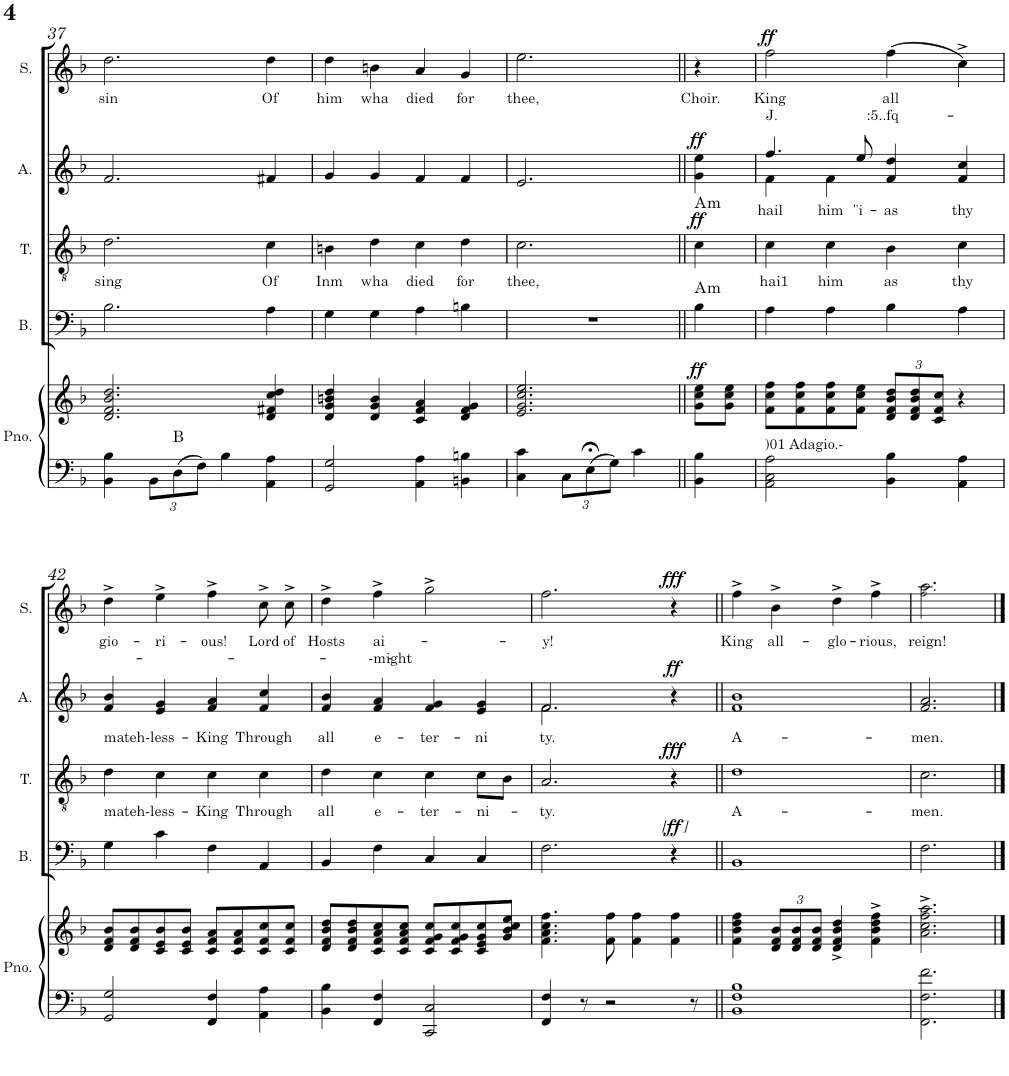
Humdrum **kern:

**kern	**kern	**dynam	**harte	**kern	**dynam	**harte	**kern	**text	**dynam	**harte	**kern	**text	**dynam	**kern	**text	**text	**dynam
*part5	*part5	*part5	*part5	*part4	*part4	*part4	*part3	*part3	*part3	*part3	*part2	*part2	*part2	*part1	*part1	*part1	*part1
*staff6	*staff5	*staff5/6	*	*staff4	*staff4	*	*staff3	*staff3	*staff3	*	*staff2	*staff2	*staff2	*staff1	*staff1	*staff1	*staff1
*I"Piano	*	*	*	*I"B.	*	*	*I"T.	*	*	*	*I"A.	*	*	*I"S.	*	*	*
*I'Pno.	*	*	*	*I'B.	*	*	*I'T.	*	*	*	*I'A.	*	*	*I'S.	*	*	*
!!LO:PB:g=z
*clefF4	*clefG2	*	*	*clefF4	*	*	*clefGv2	*	*	*	*clefG2	*	*	*clefG2	*	*	*
*k[b-]	*k[b-]	*	*	*k[b-]	*	*	*k[b-]	*	*	*	*k[b-]	*	*	*k[b-]	*	*	*
*M4/4	*M4/4	*	*	*	*	*	*	*	*	*	*M4/4	*	*	*M4/4	*	*	*
=37	=37	=37	=37	=37	=37	=37	=37	=37	=37	=37	=37	=37	=37	=37	=37	=37	=37
!	!	!	!	!	!	!	!	!LO:LY:b	!	!	!	!	!	!	!LO:LY:b	!	!
*	*^	*	*	*	*	*	*	*	*	*	*	*	*	*	*	*	*
4BB-\ 4B-\	2.d/ 2.f/ 2.b-/ 2.dd/	3ryy	.	.	2.B-\	.	.	2.d\	sing	.	.	2.f/	.	.	2.dd\	sin	.	.
*Xbrackettup	*	*	*	*	*	*	*	*	*	*	*	*	*	*	*	*	*	*
12BB-\L	.	.	.	.	.	.	.	.	.	.	.	.	.	.	.	.	.	.
12D\	.	3%2ryy	.	B:maj	.	.	.	.	.	.	.	.	.	.	.	.	.	.
12F\J	.	.	.	.	.	.	.	.	.	.	.	.	.	.	.	.	.	.
4B-\	.	.	.	.	.	.	.	.	.	.	.	.	.	.	.	.	.	.
!	!	!	!	!	!	!	!	!	!LO:LY:b	!	!	!	!	!	!	!LO:LY:b	!	!
4AA\ 4A\	4d/ 4f#X/ 4cc/ 4dd/	.	.	.	4A\	.	.	4c\	Of	.	.	4f#X/	.	.	4dd\	Of	.	.
=38	=38	=38	=38	=38	=38	=38	=38	=38	=38	=38	=38	=38	=38	=38	=38	=38	=38	=38
!	!	!	!	!	!	!	!	!	!LO:LY:b	!	!	!	!	!	!	!LO:LY:b	!	!
*	*v	*v	*	*	*	*	*	*	*	*	*	*	*	*	*	*	*	*
2GG/ 2G/	4d/ 4g/ 4bn/ 4dd/	.	.	4G\	.	.	4Bn\	Inm	.	.	4g/	.	.	4dd\	him	.	.
!	!	!	!	!	!	!	!	!LO:LY:b	!	!	!	!	!	!	!LO:LY:b	!	!
.	4d/ 4g/ 4b/	.	.	4G\	.	.	4d\	wha	.	.	4g/	.	.	4bn\	wha	.	.
!	!	!	!	!	!	!	!	!LO:LY:b	!	!	!	!	!	!	!LO:LY:b	!	!
4AA\ 4A\	4c/ 4f/ 4a/	.	.	4A\	.	.	4c\	died	.	.	4f/	.	.	4a/	died	.	.
!	!	!	!	!	!	!	!	!LO:LY:b	!	!	!	!	!	!	!LO:LY:b	!	!
4BBn\ 4Bn\	4d/ 4f/ 4g/	.	.	4Bn\	.	.	4d\	for	.	.	4f/	.	.	4g/	for	.	.
=39	=39	=39	=39	=39	=39	=39	=39	=39	=39	=39	=39	=39	=39	=39	=39	=39	=39
!	!	!	!	!	!	!	!	!LO:LY:b	!	!	!	!	!	!	!LO:LY:b	!	!
4C\ 4c\	2.e/ 2.g/ 2.cc/ 2.ee/	.	.	1r	.	.	2.c\	thee,	.	.	2.e/	.	.	2.ee\	thee,	.	.
12C\L	.	.	.	.	.	.	.	.	.	.	.	.	.	.	.	.	.
12E;<\	.	.	.	.	.	.	.	.	.	.	.	.	.	.	.	.	.
12G\J	.	.	.	.	.	.	.	.	.	.	.	.	.	.	.	.	.
4c\	.	.	.	.	.	.	.	.	.	.	.	.	.	.	.	.	.
4ryy	4ryy	.	.	.	.	.	4ryy	.	.	.	4ryy	.	.	4ryy	.	.	.
=40||	=40||	=40||	=40||	=40||	=40||	=40||	=40||	=40||	=40||	=40||	=40||	=40||	=40||	=40||	=40||	=40||	=40||
!	!	!LO:DY:a	!	!	!	!LO:H:kt=m	!	!	!LO:DY:a	!LO:H:kt=m	!	!	!LO:DY:a	!	!LO:LY:b	!	!
4BB-\ 4B-\	8g\ 8cc\ 8ee\L	ff	.	4B-\	.	A:min	4c\	.	ff	A:min	4g\ 4ee\	.	ff	4r	Choir.	.	.
.	8g\ 8cc\ 8ee\J	.	.	.	.	.	.	.	.	.	.	.	.	.	.	.	.
=41	=41	=41	=41	=41	=41	=41	=41	=41	=41	=41	=41	=41	=41	=41	=41	=41	=41
!LO:TX:a:t=)01 Adagio.-	!	!	!	!	!	!	!	!	!	!	!	!	!	!	!	!	!
!	!	!	!	!	!	!	!	!LO:LY:b	!	!	!	!LO:LY:b	!	!	!LO:LY:b	!LO:LY:b	!LO:DY:a
*	*	*	*	*	*	*	*	*	*	*	*^	*	*	*	*	*	*
2AA\ 2C\ 2A\	8f\ 8cc\ 8ff\L	.	.	4A\	.	.	4c\	hai1	.	.	4.ff/	4f\	-hail	.	2ff\	King	J.	ff
.	8f\ 8cc\ 8ff\	.	.	.	.	.	.	.	.	.	.	.	.	.	.	.	.	.
!	!	!	!	!	!	!	!	!LO:LY:b	!	!	!	!	!LO:LY:b	!	!	!	!	!
.	8f\ 8cc\ 8ff\	.	.	4A\	.	.	4c\	him	.	.	.	4f\	him	.	.	.	.	.
!	!	!	!	!	!	!	!	!	!	!	!	!	!LO:LY:b	!	!	!	!	!
.	8f\ 8cc\ 8ee\J	.	.	.	.	.	.	.	.	.	8ee/	.	"i-	.	.	.	.	.
*	*Xbrackettup	*	*	*	*	*	*	*	*	*	*	*	*	*	*	*	*	*
!	!	!	!	!	!	!	!	!LO:LY:b	!	!	!	!	!LO:LY:b	!	!	!LO:LY:b	!LO:LY:b	!
4BB-\ 4B-\	12d/ 12f/ 12b-/ 12dd/L	.	.	4B-\	.	.	4B-\	as	.	.	4f/ 4dd/	2ryy	-as	.	(4ff\	all	:5..fq-	.
.	12d/ 12f/ 12b-/ 12dd/	.	.	.	.	.	.	.	.	.	.	.	.	.	.	.	.	.
.	12c/ 12f/ 12cc/J	.	.	.	.	.	.	.	.	.	.	.	.	.	.	.	.	.
!	!	!	!	!	!	!	!	!LO:LY:b	!	!	!	!	!LO:LY:b	!	!	!	!	!
4AA\ 4A\	4r	.	.	4A\	.	.	4c\	thy	.	.	4f/ 4cc/	.	thy	.	4cc^\)	.	.	.
*	*	*	*	*	*	*	*	*	*	*	*v	*v	*	*	*	*	*	*
!!LO:LB:g=z
=42	=42	=42	=42	=42	=42	=42	=42	=42	=42	=42	=42	=42	=42	=42	=42	=42	=42
!	!	!	!	!	!	!	!	!LO:LY:b	!	!	!	!LO:LY:b	!	!	!LO:LY:b	!	!
2GG/ 2G/	8d/ 8f/ 8b-/L	.	.	4G\	.	.	4d\	mateh-less-	.	.	4f/ 4b-/	mateh-less-	.	4dd^\	gio-	.	.
.	8d/ 8f/ 8b-/	.	.	.	.	.	.	.	.	.	.	.	.	.	.	.	.
!	!	!	!	!	!	!	!	!	!	!	!	!	!	!	!LO:LY:b	!	!
.	8c/ 8e/ 8b-/	.	.	4c\	.	.	4c\	.	.	.	4e/ 4g/	.	.	4ee^\	-ri-	.	.
.	8c/ 8e/ 8b-/J	.	.	.	.	.	.	.	.	.	.	.	.	.	.	.	.
!	!	!	!	!	!	!	!	!LO:LY:b	!	!	!	!LO:LY:b	!	!	!LO:LY:b	!	!
4FF/ 4F/	8c/ 8f/ 8a/L	.	.	4F\	.	.	4c\	-King	.	.	4f/ 4a/	-King	.	4ff^\	-ous!	.	.
.	8c/ 8f/ 8a/	.	.	.	.	.	.	.	.	.	.	.	.	.	.	.	.
!	!	!	!	!	!	!	!	!LO:LY:b	!	!	!	!LO:LY:b	!	!	!LO:LY:b	!	!
4AA\ 4A\	8c/ 8f/ 8cc/	.	.	4AA/	.	.	4c\	Through	.	.	4f/ 4cc/	Through	.	8cc^\L	Lord	.	.
!	!	!	!	!	!	!	!	!	!	!	!	!	!	!	!LO:LY:b	!	!
.	8c/ 8f/ 8cc/J	.	.	.	.	.	.	.	.	.	.	.	.	8cc^\J	of	.	.
=43	=43	=43	=43	=43	=43	=43	=43	=43	=43	=43	=43	=43	=43	=43	=43	=43	=43
!	!	!	!	!	!	!	!	!LO:LY:b	!	!	!	!LO:LY:b	!	!	!LO:LY:b	!	!
4BB-\ 4B-\	8d/ 8f/ 8b-/ 8dd/L	.	.	4BB-/	.	.	4d\	all	.	.	4f/ 4b-/	all	.	4dd^\	Hosts	.	.
.	8d/ 8f/ 8b-/ 8dd/	.	.	.	.	.	.	.	.	.	.	.	.	.	.	.	.
!	!	!	!	!	!	!	!	!LO:LY:b	!	!	!	!LO:LY:b	!	!	!LO:LY:b	!LO:LY:b	!
4FF/ 4F/	8c/ 8f/ 8a/ 8cc/	.	.	4F\	.	.	4c\	e-	.	.	4f/ 4a/	e-	.	4ff^\	ai-	--might-	.
.	8c/ 8f/ 8a/ 8cc/J	.	.	.	.	.	.	.	.	.	.	.	.	.	.	.	.
!	!	!	!	!	!	!	!	!LO:LY:b	!	!	!	!LO:LY:b	!	!	!	!	!
2CC/ 2C/	8c/ 8f/ 8g/ 8cc/L	.	.	4C/	.	.	4c\	-ter-	.	.	4f/ 4g/	-ter-	.	2gg^\	.	.	.
.	8c/ 8f/ 8g/ 8cc/	.	.	.	.	.	.	.	.	.	.	.	.	.	.	.	.
!	!	!	!	!	!	!	!	!LO:LY:b	!	!	!	!LO:LY:b	!	!	!	!	!
.	8c/ 8e/ 8g/ 8cc/	.	.	4C/	.	.	8c\L	-ni-	.	.	4e/ 4g/	-ni-	.	.	.	.	.
.	8g/ 8b-/ 8cc/ 8ee/J	.	.	.	.	.	8B-\J	.	.	.	.	.	.	.	.	.	.
=44	=44	=44	=44	=44	=44	=44	=44	=44	=44	=44	=44	=44	=44	=44	=44	=44	=44
!	!	!	!	!	!	!	!	!LO:LY:b	!	!	!	!LO:LY:b	!	!	!LO:LY:b	!	!
*	*	*	*	*	*	*	*	*	*	*	*^	*	*	*	*	*	*
4FF/ 4F/	4.f\ 4.a\ 4.cc\ 4.ff\	.	.	2.F\	.	.	2.A/	-ty.	.	.	2.f/	2.f\	-ty.	.	2.ff\	-y!	.	.
8r	.	.	.	.	.	.	.	.	.	.	.	.	.	.	.	.	.	.
2r	8f\ 8ff\	.	.	.	.	.	.	.	.	.	.	.	.	.	.	.	.	.
.	4f\ 4ff\	.	.	.	.	.	.	.	.	.	.	.	.	.	.	.	.	.
!	!	!	!	!	!LO:DY:a	!	!	!	!	!	!	!	!	!	!	!	!	!
!	!	!	!	!	!LO:DY:n=1:a	!	!	!	!	!	!	!	!	!	!	!	!	!
!	!	!	!	!	!LO:DY:n=2:a	!	!	!	!LO:DY:a	!	!	!	!	!LO:DY:a	!	!	!	!LO:DY:a
.	4f\ 4ff\	.	.	4r	other-dynamics ff other-dynamics	.	4r	.	fff	.	4r	4ryy	.	ff	4r	.	.	fff
8r	.	.	.	.	.	.	.	.	.	.	.	.	.	.	.	.	.	.
*	*	*	*	*	*	*	*	*	*	*	*v	*v	*	*	*	*	*	*
=45||	=45||	=45||	=45||	=45||	=45||	=45||	=45||	=45||	=45||	=45||	=45||	=45||	=45||	=45||	=45||	=45||	=45||
!	!	!	!	!	!	!	!	!LO:LY:b	!	!	!	!LO:LY:b	!	!	!LO:LY:b	!	!
1BB- 1F 1B-	4f\ 4b-\ 4dd\ 4ff\	.	.	1BB-	.	.	1d	A-	.	.	1f 1b-	A-	.	4ff^\	King	.	.
!	!	!	!	!	!	!	!	!	!	!	!	!	!	!	!LO:LY:b	!	!
.	12d/ 12f/ 12b-/L	.	.	.	.	.	.	.	.	.	.	.	.	4b-^\	all-	.	.
.	12d/ 12f/ 12b-/	.	.	.	.	.	.	.	.	.	.	.	.	.	.	.	.
.	12d/ 12f/ 12b-/J	.	.	.	.	.	.	.	.	.	.	.	.	.	.	.	.
!	!	!	!	!	!	!	!	!	!	!	!	!	!	!	!LO:LY:b	!	!
.	4d/^ 4f/^ 4b-/^ 4dd/^	.	.	.	.	.	.	.	.	.	.	.	.	4dd^\	-glo-	.	.
!	!	!	!	!	!	!	!	!	!	!	!	!	!	!	!LO:LY:b	!	!
.	4f\^ 4b-\^ 4dd\^ 4ff\^	.	.	.	.	.	.	.	.	.	.	.	.	4ff^\	-rious,	.	.
=46	=46	=46	=46	=46	=46	=46	=46	=46	=46	=46	=46	=46	=46	=46	=46	=46	=46
!	!	!	!	!	!	!	!	!LO:LY:b	!	!	!	!LO:LY:b	!	!	!LO:LY:b	!	!
2.FF\ 2.F\ 2.f\	2.a\^ 2.cc\^ 2.ff\^ 2.aa\^	.	.	2.F\	.	.	2.c\	-men.	.	.	2.f/ 2.a/	-men.	.	2.ff!\ 2.aa\	reign!	.	.
==	==	==	==	==	==	==	==	==	==	==	==	==	==	==	==	==	==
*-	*-	*-	*-	*-	*-	*-	*-	*-	*-	*-	*-	*-	*-	*-	*-	*-	*-
